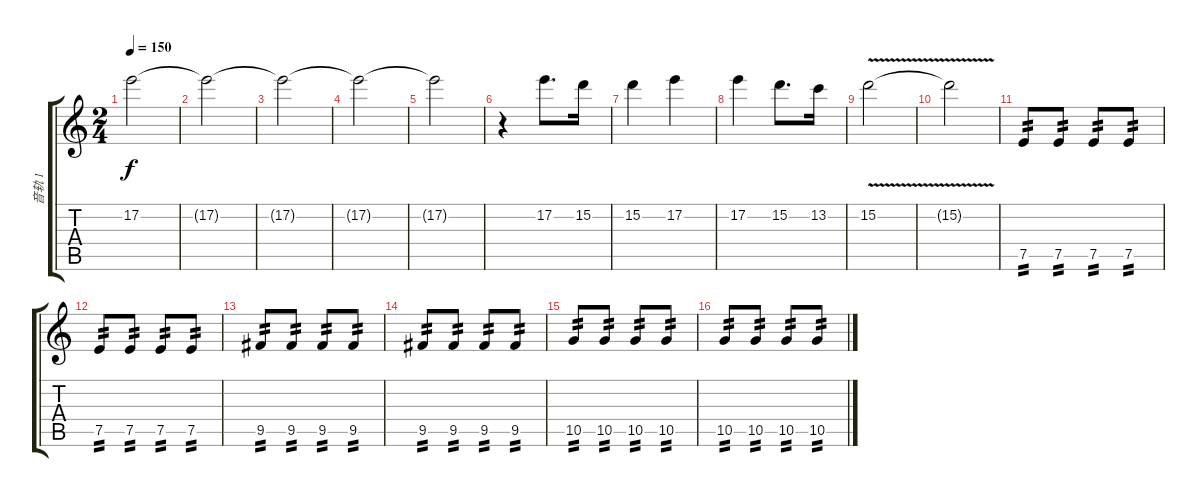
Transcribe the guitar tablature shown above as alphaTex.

\track ("音轨 1" "音轨 1") {instrument acousticguitarsteel}
\staff {score tabs}
\tuning (E4 B3 G3 D3 A2 E2) {hide}
\ts (2 4)
\tempo 150
\clef g2
\ks c
17.2{t}.2{dy f} |
17.2{t}.2 |
17.2{t}.2 |
17.2{t}.2 |
17.2{t}.2 |
r.4 17.2.8{d} 15.2.16 |
15.2.4 17.2.4 |
17.2.4 15.2.8{d} 13.2.16 |
15.2{v}.2 |
15.2{t}.2 |
7.5.8{tp 2} 7.5.8{tp 2} 7.5.8{tp 2} 7.5.8{tp 2} |
7.5.8{tp 2} 7.5.8{tp 2} 7.5.8{tp 2} 7.5.8{tp 2} |
9.5.8{tp 2} 9.5.8{tp 2} 9.5.8{tp 2} 9.5.8{tp 2} |
9.5.8{tp 2} 9.5.8{tp 2} 9.5.8{tp 2} 9.5.8{tp 2} |
10.5.8{tp 2} 10.5.8{tp 2} 10.5.8{tp 2} 10.5.8{tp 2} |
10.5.8{tp 2} 10.5.8{tp 2} 10.5.8{tp 2} 10.5.8{tp 2}
